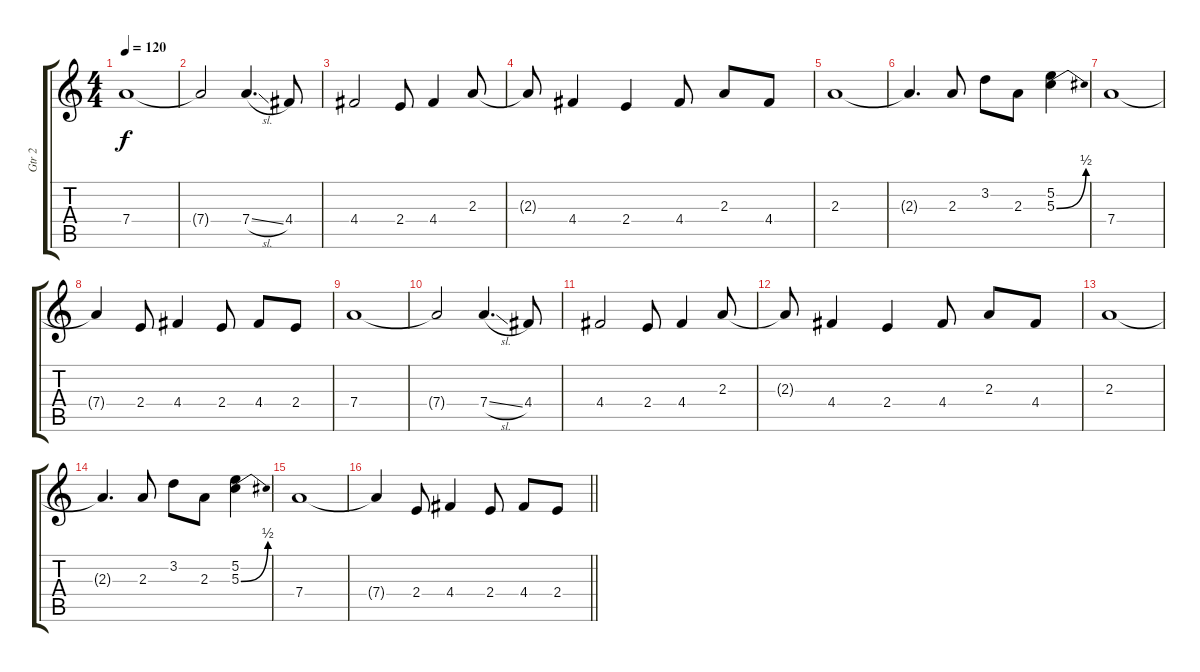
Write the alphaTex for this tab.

\track ("Gtr 2" "Gtr 2") {instrument overdrivenguitar}
\staff {score tabs}
\tuning (E4 B3 G3 D3 A2 E2) {hide}
\ts (4 4)
\tempo 120
\clef g2
\ks c
7.4.1{dy f} |
7.4{t}.2 7.4{sl}.4{d} 4.4.8 |
4.4.2 2.4.8 4.4.4 2.3.8 |
2.3{t}.8 4.4.4 2.4.4 4.4.8 2.3.8 4.4.8 |
2.3.1 |
2.3{t}.4{d} 2.3.8 3.2.8 2.3.8 (5.2 5.3{be (bend 0 0 60 2)}).4 |
7.4.1 |
7.4{t}.4 2.4.8 4.4.4 2.4.8 4.4.8 2.4.8 |
7.4.1 |
7.4{t}.2 7.4{sl}.4{d} 4.4.8 |
4.4.2 2.4.8 4.4.4 2.3.8 |
2.3{t}.8 4.4.4 2.4.4 4.4.8 2.3.8 4.4.8 |
2.3.1 |
2.3{t}.4{d} 2.3.8 3.2.8 2.3.8 (5.2 5.3{be (bend 0 0 60 2)}).4 |
7.4.1 |
\barLineRight lightlight
7.4{t}.4 2.4.8 4.4.4 2.4.8 4.4.8 2.4.8
